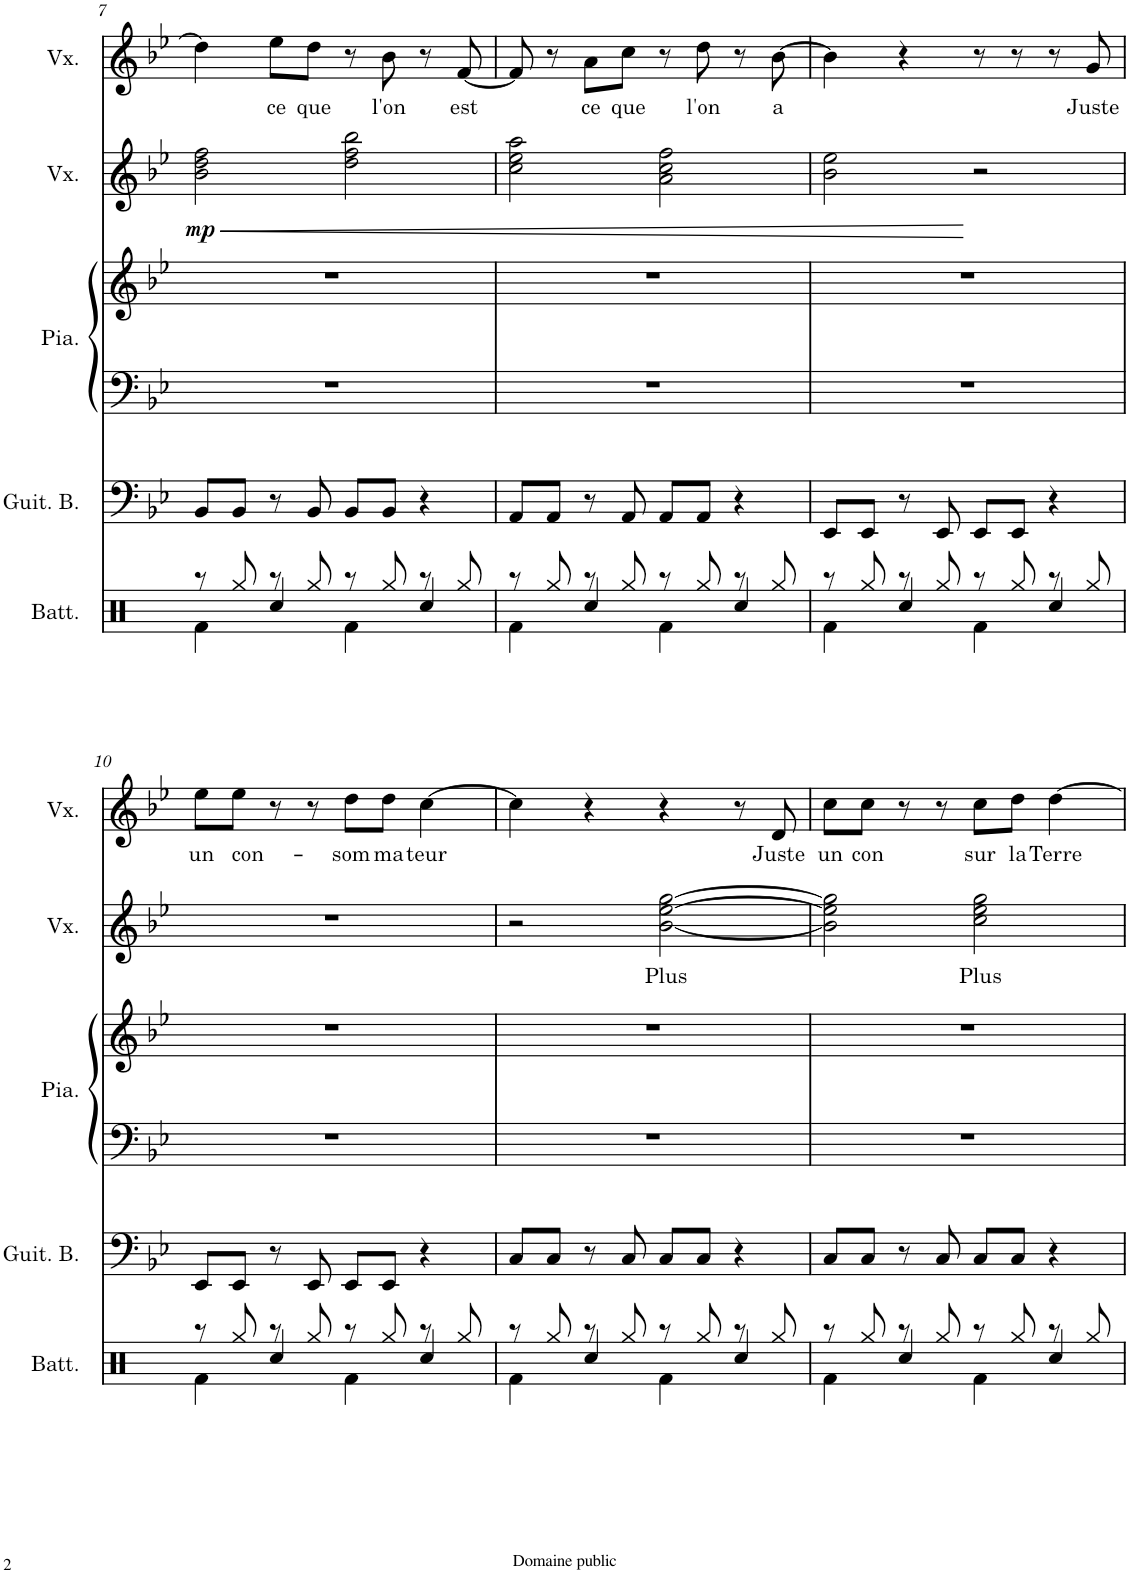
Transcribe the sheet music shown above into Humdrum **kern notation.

**kern	**kern	**kern	**kern	**kern	**text	**dynam	**kern	**text
*part5	*part4	*part3	*part3	*part2	*part2	*part2	*part1	*part1
*staff6	*staff5	*staff4	*staff3	*staff2	*staff2	*staff2	*staff1	*staff1
*I"Batterie	*I"Guitare basse	*I"Piano	*	*I"Voix	*	*	*I"Voix	*
*I'Batt.	*I'Guit. B.	*I'Pia.	*	*I'Vx.	*	*	*I'Vx.	*
!!LO:PB:g=z
*clefX	*clefF4	*clefF4	*clefG2	*clefG2	*	*	*clefG2	*
*	*Trd7c12	*	*	*	*	*	*	*
*k[]	*k[b-e-]	*k[b-e-]	*k[b-e-]	*k[b-e-]	*	*	*k[b-e-]	*
*M4/4	*M4/4	*M4/4	*M4/4	*M4/4	*	*	*M4/4	*
=7	=7	=7	=7	=7	=7	=7	=7	=7
*^	*	*	*	*	*	*	*	*
!	!	!	!	!	!	!	!LO:HP:b	!	!
!	!	!	!	!	!	!	!LO:DY:n=1:b	!	!
8r	4Rf\	8BB-/L	1r	1r	2b-\ 2dd\ 2ff\	.	< mp	4dd\]	.
8Rgg/	.	8BB-/J	.	.	.	.	.	.	.
!	!	!	!	!	!	!	!	!	!LO:LY:b
8r	4Rcc/	8r	.	.	.	.	.	8ee-\L	ce
!	!	!	!	!	!	!	!	!	!LO:LY:b
8Rgg/	.	8BB-/	.	.	.	.	.	8dd\J	que
8r	4Rf\	8BB-/L	.	.	2dd\ 2ff\ 2bb-\	.	.	8r	.
!	!	!	!	!	!	!	!	!	!LO:LY:b
8Rgg/	.	8BB-/J	.	.	.	.	.	8b-\	l'on
8r	4Rcc/	4r	.	.	.	.	.	8r	.
!	!	!	!	!	!	!	!	!	!LO:LY:b
8Rgg/	.	.	.	.	.	.	.	[8f/	est
=8	=8	=8	=8	=8	=8	=8	=8	=8	=8
8r	4Rf\	8AA/L	1r	1r	2cc\ 2ee-\ 2aa\	.	.	8f/]	.
8Rgg/	.	8AA/J	.	.	.	.	.	8r	.
!	!	!	!	!	!	!	!	!	!LO:LY:b
8r	4Rcc/	8r	.	.	.	.	.	8a\L	ce
!	!	!	!	!	!	!	!	!	!LO:LY:b
8Rgg/	.	8AA/	.	.	.	.	.	8cc\J	que
8r	4Rf\	8AA/L	.	.	2a\ 2cc\ 2ff\	.	.	8r	.
!	!	!	!	!	!	!	!	!	!LO:LY:b
8Rgg/	.	8AA/J	.	.	.	.	.	8dd\	l'on
8r	4Rcc/	4r	.	.	.	.	.	8r	.
!	!	!	!	!	!	!	!	!	!LO:LY:b
8Rgg/	.	.	.	.	.	.	.	[8b-\	a
=9	=9	=9	=9	=9	=9	=9	=9	=9	=9
8r	4Rf\	8EE-/L	1r	1r	2b-\ 2ee-\	.	.	4b-\]	.
8Rgg/	.	8EE-/J	.	.	.	.	.	.	.
8r	4Rcc/	8r	.	.	.	.	.	4r	.
8Rgg/	.	8EE-/	.	.	.	.	.	.	.
8r	4Rf\	8EE-/L	.	.	2r	.	[	8r	.
8Rgg/	.	8EE-/J	.	.	.	.	.	8r	.
8r	4Rcc/	4r	.	.	.	.	.	8r	.
!	!	!	!	!	!	!	!	!	!LO:LY:b
8Rgg/	.	.	.	.	.	.	.	8g/	Juste
!!LO:LB:g=z
=10	=10	=10	=10	=10	=10	=10	=10	=10	=10
!	!	!	!	!	!	!	!	!	!LO:LY:b
8r	4Rf\	8EE-/L	1r	1r	1r	.	.	8ee-\L	un
!	!	!	!	!	!	!	!	!	!LO:LY:b
8Rgg/	.	8EE-/J	.	.	.	.	.	8ee-\J	con-
8r	4Rcc/	8r	.	.	.	.	.	8r	.
8Rgg/	.	8EE-/	.	.	.	.	.	8r	.
!	!	!	!	!	!	!	!	!	!LO:LY:b
8r	4Rf\	8EE-/L	.	.	.	.	.	8dd\L	-som-
!	!	!	!	!	!	!	!	!	!LO:LY:b
8Rgg/	.	8EE-/J	.	.	.	.	.	8dd\J	-ma-
!	!	!	!	!	!	!	!	!	!LO:LY:b
8r	4Rcc/	4r	.	.	.	.	.	[4cc\	-teur
8Rgg/	.	.	.	.	.	.	.	.	.
=11	=11	=11	=11	=11	=11	=11	=11	=11	=11
8r	4Rf\	8C/L	1r	1r	2r	.	.	4cc\]	.
8Rgg/	.	8C/J	.	.	.	.	.	.	.
8r	4Rcc/	8r	.	.	.	.	.	4r	.
8Rgg/	.	8C/	.	.	.	.	.	.	.
!	!	!	!	!	!	!LO:LY:b	!	!	!
8r	4Rf\	8C/L	.	.	[2b-\ [2ee-\ [2gg\	Plus	.	4r	.
8Rgg/	.	8C/J	.	.	.	.	.	.	.
8r	4Rcc/	4r	.	.	.	.	.	8r	.
!	!	!	!	!	!	!	!	!	!LO:LY:b
8Rgg/	.	.	.	.	.	.	.	8d/	Juste
=12	=12	=12	=12	=12	=12	=12	=12	=12	=12
!	!	!	!	!	!	!	!	!	!LO:LY:b
8r	4Rf\	8C/L	1r	1r	2b-\] 2ee-\] 2gg\]	.	.	8cc\L	un
!	!	!	!	!	!	!	!	!	!LO:LY:b
8Rgg/	.	8C/J	.	.	.	.	.	8cc\J	con
8r	4Rcc/	8r	.	.	.	.	.	8r	.
8Rgg/	.	8C/	.	.	.	.	.	8r	.
!	!	!	!	!	!	!LO:LY:b	!	!	!LO:LY:b
8r	4Rf\	8C/L	.	.	2cc\ 2ee-\ 2gg\	Plus	.	8cc\L	sur
!	!	!	!	!	!	!	!	!	!LO:LY:b
8Rgg/	.	8C/J	.	.	.	.	.	8dd\J	la
!	!	!	!	!	!	!	!	!	!LO:LY:b
8r	4Rcc/	4r	.	.	.	.	.	[4dd\	Terre
8Rgg/	.	.	.	.	.	.	.	.	.
*v	*v	*	*	*	*	*	*	*	*
=	=	=	=	=	=	=	=	=
*-	*-	*-	*-	*-	*-	*-	*-	*-
